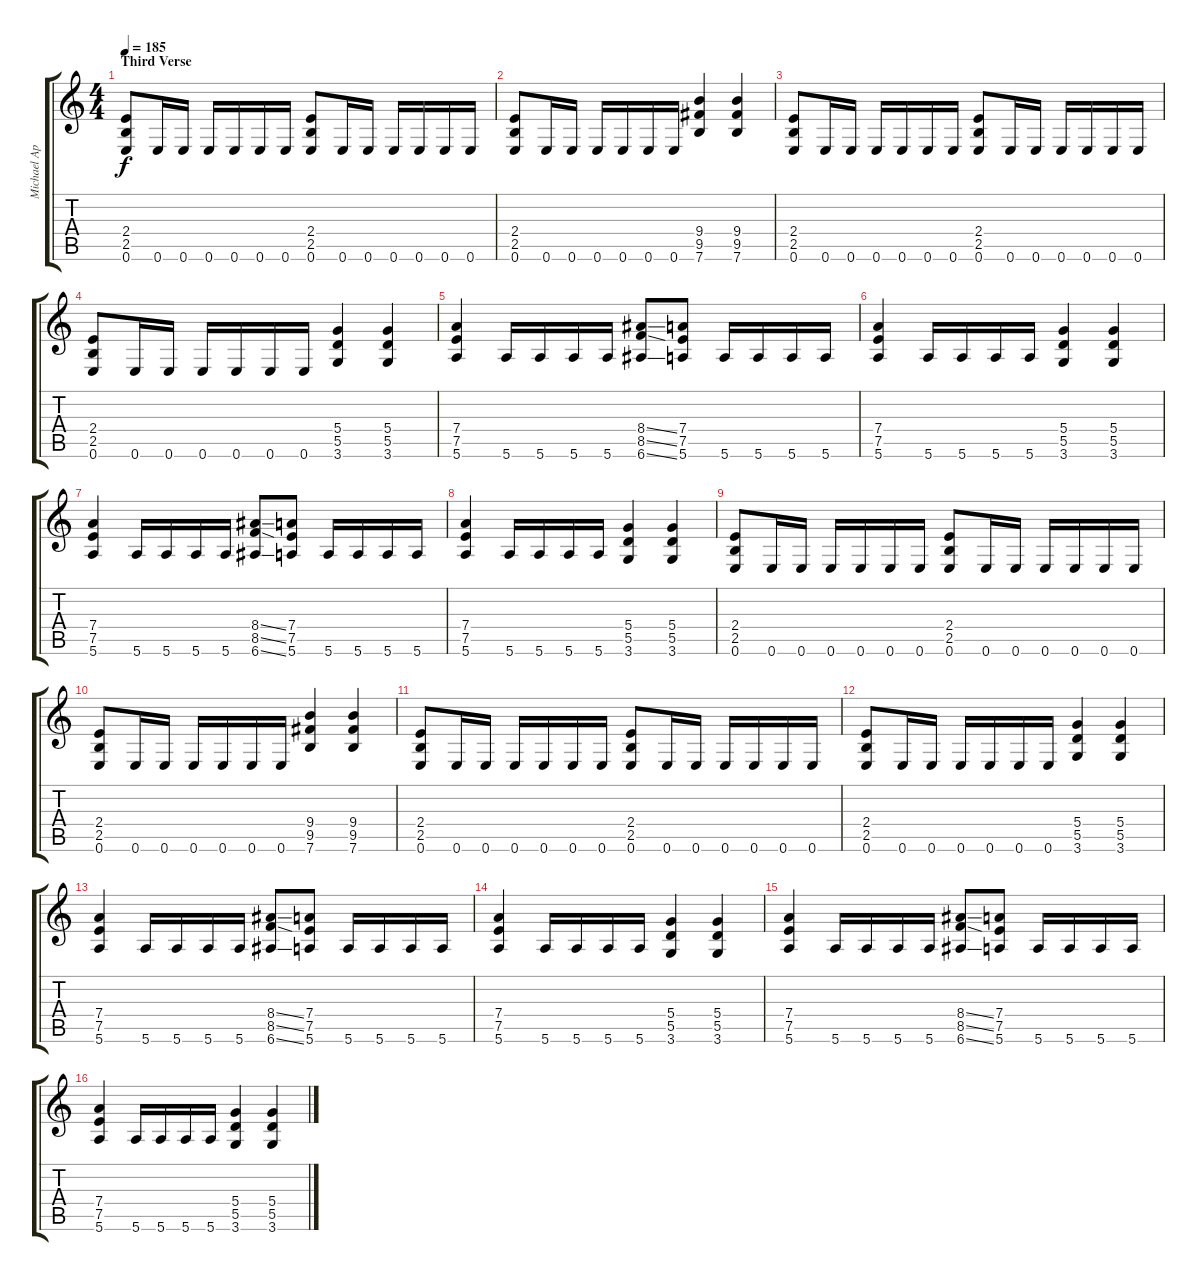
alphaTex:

\track ("Michael Apofis" "Michael Ap") {instrument overdrivenguitar}
\staff {score tabs}
\tuning (E4 B3 G3 D3 A2 E2) {hide}
\ts (4 4)
\section ("" "Third Verse")
\tempo 185
\clef g2
\ks c
(2.4 2.5 0.6).8{dy f} 0.6.16 0.6.16 0.6.16 0.6.16 0.6.16 0.6.16 (2.4 2.5 0.6).8 0.6.16 0.6.16 0.6.16 0.6.16 0.6.16 0.6.16 |
(2.4 2.5 0.6).8 0.6.16 0.6.16 0.6.16 0.6.16 0.6.16 0.6.16 (9.4 9.5 7.6).4 (9.4 9.5 7.6).4 |
(2.4 2.5 0.6).8 0.6.16 0.6.16 0.6.16 0.6.16 0.6.16 0.6.16 (2.4 2.5 0.6).8 0.6.16 0.6.16 0.6.16 0.6.16 0.6.16 0.6.16 |
(2.4 2.5 0.6).8 0.6.16 0.6.16 0.6.16 0.6.16 0.6.16 0.6.16 (5.4 5.5 3.6).4 (5.4 5.5 3.6).4 |
(7.4 7.5 5.6).4 5.6.16 5.6.16 5.6.16 5.6.16 (8.4{ss} 8.5{ss} 6.6{ss}).8 (7.4 7.5 5.6).8 5.6.16 5.6.16 5.6.16 5.6.16 |
(7.4 7.5 5.6).4 5.6.16 5.6.16 5.6.16 5.6.16 (5.4 5.5 3.6).4 (5.4 5.5 3.6).4 |
(7.4 7.5 5.6).4 5.6.16 5.6.16 5.6.16 5.6.16 (8.4{ss} 8.5{ss} 6.6{ss}).8 (7.4 7.5 5.6).8 5.6.16 5.6.16 5.6.16 5.6.16 |
(7.4 7.5 5.6).4 5.6.16 5.6.16 5.6.16 5.6.16 (5.4 5.5 3.6).4 (5.4 5.5 3.6).4 |
(2.4 2.5 0.6).8 0.6.16 0.6.16 0.6.16 0.6.16 0.6.16 0.6.16 (2.4 2.5 0.6).8 0.6.16 0.6.16 0.6.16 0.6.16 0.6.16 0.6.16 |
(2.4 2.5 0.6).8 0.6.16 0.6.16 0.6.16 0.6.16 0.6.16 0.6.16 (9.4 9.5 7.6).4 (9.4 9.5 7.6).4 |
(2.4 2.5 0.6).8 0.6.16 0.6.16 0.6.16 0.6.16 0.6.16 0.6.16 (2.4 2.5 0.6).8 0.6.16 0.6.16 0.6.16 0.6.16 0.6.16 0.6.16 |
(2.4 2.5 0.6).8 0.6.16 0.6.16 0.6.16 0.6.16 0.6.16 0.6.16 (5.4 5.5 3.6).4 (5.4 5.5 3.6).4 |
(7.4 7.5 5.6).4 5.6.16 5.6.16 5.6.16 5.6.16 (8.4{ss} 8.5{ss} 6.6{ss}).8 (7.4 7.5 5.6).8 5.6.16 5.6.16 5.6.16 5.6.16 |
(7.4 7.5 5.6).4 5.6.16 5.6.16 5.6.16 5.6.16 (5.4 5.5 3.6).4 (5.4 5.5 3.6).4 |
(7.4 7.5 5.6).4 5.6.16 5.6.16 5.6.16 5.6.16 (8.4{ss} 8.5{ss} 6.6{ss}).8 (7.4 7.5 5.6).8 5.6.16 5.6.16 5.6.16 5.6.16 |
(7.4 7.5 5.6).4 5.6.16 5.6.16 5.6.16 5.6.16 (5.4 5.5 3.6).4 (5.4 5.5 3.6).4
